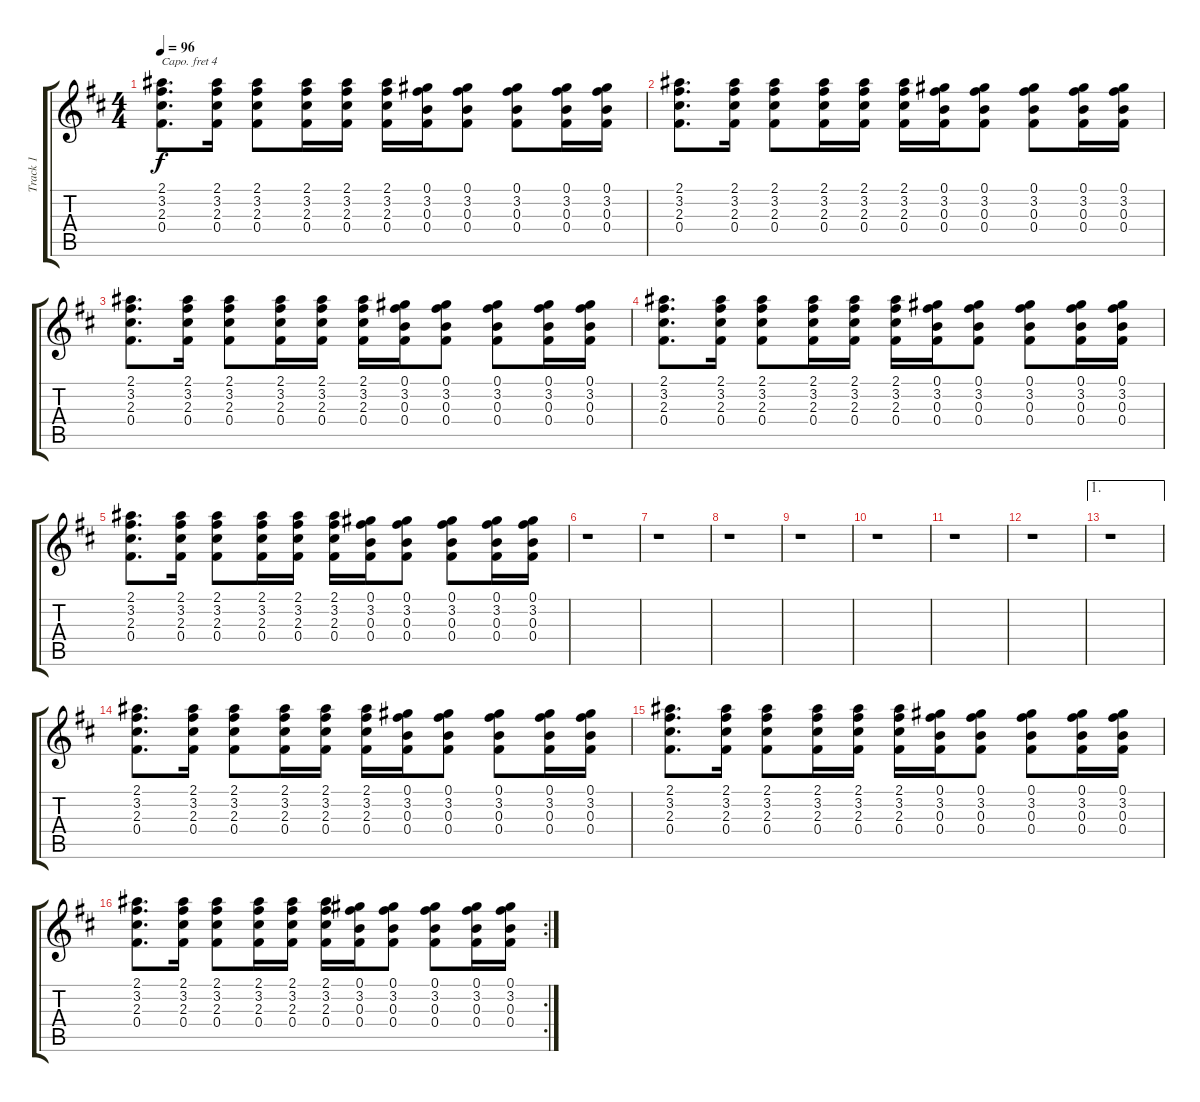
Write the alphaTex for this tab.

\track ("Track 1" "Track 1") {instrument acousticguitarsteel}
\staff {score tabs}
\capo 4
\tuning (E4 B3 G3 D3 A2 E2) {hide}
\ts (4 4)
\tempo 96
\clef g2
\ks d
(2.1 3.2 2.3 0.4).8{d dy f} (2.1 3.2 2.3 0.4).16 (2.1 3.2 2.3 0.4).8 (2.1 3.2 2.3 0.4).16 (2.1 3.2 2.3 0.4).16 (2.1 3.2 2.3 0.4).16 (0.1 3.2 0.3 0.4).16 (0.1 3.2 0.3 0.4).8 (0.1 3.2 0.3 0.4).8 (0.1 3.2 0.3 0.4).16 (0.1 3.2 0.3 0.4).16 |
(2.1 3.2 2.3 0.4).8{d} (2.1 3.2 2.3 0.4).16 (2.1 3.2 2.3 0.4).8 (2.1 3.2 2.3 0.4).16 (2.1 3.2 2.3 0.4).16 (2.1 3.2 2.3 0.4).16 (0.1 3.2 0.3 0.4).16 (0.1 3.2 0.3 0.4).8 (0.1 3.2 0.3 0.4).8 (0.1 3.2 0.3 0.4).16 (0.1 3.2 0.3 0.4).16 |
(2.1 3.2 2.3 0.4).8{d} (2.1 3.2 2.3 0.4).16 (2.1 3.2 2.3 0.4).8 (2.1 3.2 2.3 0.4).16 (2.1 3.2 2.3 0.4).16 (2.1 3.2 2.3 0.4).16 (0.1 3.2 0.3 0.4).16 (0.1 3.2 0.3 0.4).8 (0.1 3.2 0.3 0.4).8 (0.1 3.2 0.3 0.4).16 (0.1 3.2 0.3 0.4).16 |
(2.1 3.2 2.3 0.4).8{d} (2.1 3.2 2.3 0.4).16 (2.1 3.2 2.3 0.4).8 (2.1 3.2 2.3 0.4).16 (2.1 3.2 2.3 0.4).16 (2.1 3.2 2.3 0.4).16 (0.1 3.2 0.3 0.4).16 (0.1 3.2 0.3 0.4).8 (0.1 3.2 0.3 0.4).8 (0.1 3.2 0.3 0.4).16 (0.1 3.2 0.3 0.4).16 |
(2.1 3.2 2.3 0.4).8{d} (2.1 3.2 2.3 0.4).16 (2.1 3.2 2.3 0.4).8 (2.1 3.2 2.3 0.4).16 (2.1 3.2 2.3 0.4).16 (2.1 3.2 2.3 0.4).16 (0.1 3.2 0.3 0.4).16 (0.1 3.2 0.3 0.4).8 (0.1 3.2 0.3 0.4).8 (0.1 3.2 0.3 0.4).16 (0.1 3.2 0.3 0.4).16 |
r.1 |
r.1 |
r.1 |
r.1 |
r.1 |
r.1 |
r.1 |
\ae 1
r.1 |
(2.1 3.2 2.3 0.4).8{d} (2.1 3.2 2.3 0.4).16 (2.1 3.2 2.3 0.4).8 (2.1 3.2 2.3 0.4).16 (2.1 3.2 2.3 0.4).16 (2.1 3.2 2.3 0.4).16 (0.1 3.2 0.3 0.4).16 (0.1 3.2 0.3 0.4).8 (0.1 3.2 0.3 0.4).8 (0.1 3.2 0.3 0.4).16 (0.1 3.2 0.3 0.4).16 |
(2.1 3.2 2.3 0.4).8{d} (2.1 3.2 2.3 0.4).16 (2.1 3.2 2.3 0.4).8 (2.1 3.2 2.3 0.4).16 (2.1 3.2 2.3 0.4).16 (2.1 3.2 2.3 0.4).16 (0.1 3.2 0.3 0.4).16 (0.1 3.2 0.3 0.4).8 (0.1 3.2 0.3 0.4).8 (0.1 3.2 0.3 0.4).16 (0.1 3.2 0.3 0.4).16 |
\rc 2
(2.1 3.2 2.3 0.4).8{d} (2.1 3.2 2.3 0.4).16 (2.1 3.2 2.3 0.4).8 (2.1 3.2 2.3 0.4).16 (2.1 3.2 2.3 0.4).16 (2.1 3.2 2.3 0.4).16 (0.1 3.2 0.3 0.4).16 (0.1 3.2 0.3 0.4).8 (0.1 3.2 0.3 0.4).8 (0.1 3.2 0.3 0.4).16 (0.1 3.2 0.3 0.4).16
